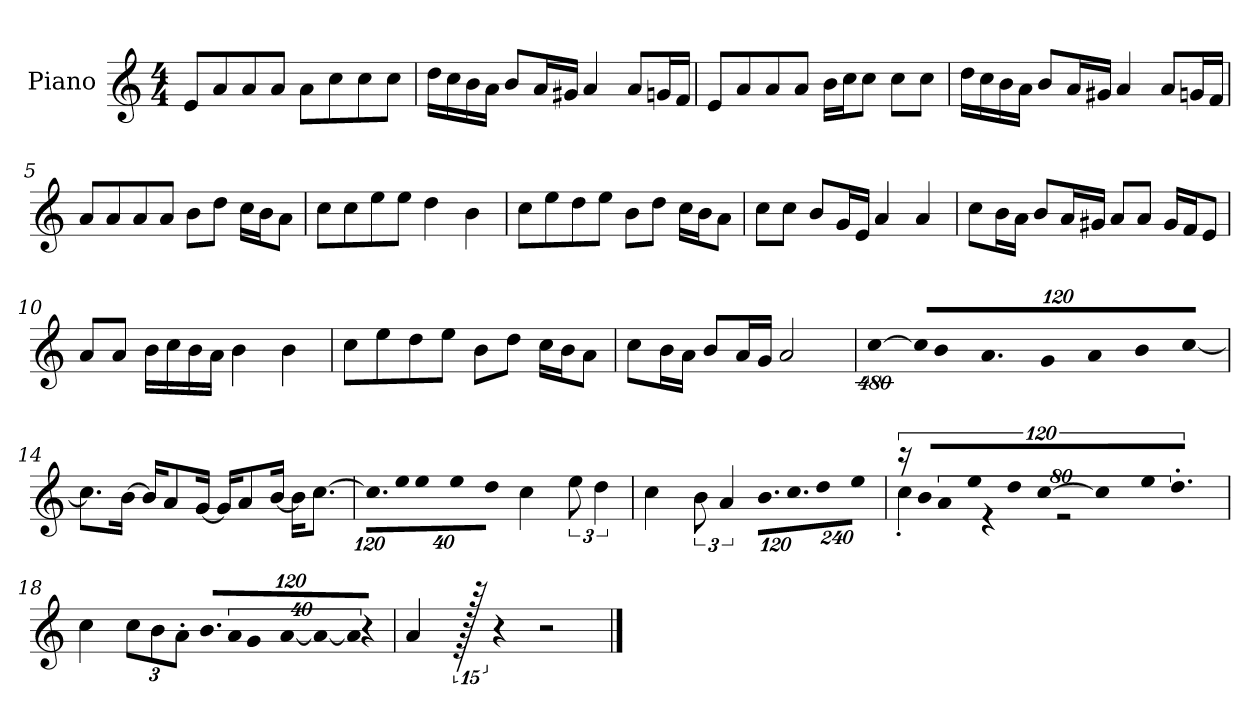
**kern
*part1
*staff1
*I"Piano
*I'P-no
*clefG2
*k[]
*M4/4
*MM90
=1
8e/L
8a/
8a/
8a/J
8a\L
8cc\
8cc\
8cc\J
=2
16dd\LL
16cc\
16b\
16a\JJ
8b/L
16a/L
16g#X/JJ
4a/
8a/L
16gn/L
16f/JJ
=3
8e/L
8a/
8a/
8a/J
16b\LL
16cc\J
8cc\J
8cc\L
8cc\J
=4
16dd\LL
16cc\
16b\
16a\JJ
8b/L
16a/L
16g#X/JJ
4a/
8a/L
16gn/L
16f/JJ
!!LO:LB:g=z
=5
8a/L
8a/
8a/
8a/J
8b\L
8dd\J
16cc\LL
16b\J
8a\J
=6
8cc\L
8cc\
8ee\
8ee\J
4dd\
4b\
=7
8cc\L
8ee\
8dd\
8ee\J
8b\L
8dd\J
16cc\LL
16b\J
8a\J
=8
8cc\L
8cc\J
8b/L
16g/L
16e/JJ
4a/
4a/
=9
8cc\L
16b\L
16a\JJ
8b/L
16a/L
16g#X/JJ
8a/L
8a/J
16g#/LL
16f/J
8e/J
!!LO:LB:g=z
=10
8a/L
8a/J
16b\LL
16cc\
16b\
16a\JJ
4b\
4b\
=11
8cc\L
8ee\
8dd\
8ee\J
8b\L
8dd\J
16cc\LL
16b\J
8a\J
=12
8cc\L
16b\L
16a\JJ
8b/L
16a/L
16g/JJ
2a/
=13
!LO:N:vis=4
[1920%427cc\
!LO:N:vis=16
1920%107cc/KL]
!LO:N:vis=8
640%71b/
9.a/
!LO:N:vis=8
640%71g/
!LO:N:vis=8
640%71a/
!LO:N:vis=8
640%71b/
!LO:N:vis=8
[640%71cc/J
=14
8.cc\L]
[16b\Jk
16b/KL]
8a/
[16g/Jk
16g/KL]
8a/
[16b/Jk
16b\KL]
[8.cc\J
!!LO:LB:g=z
=15
*Xbrackettup
!LO:N:vis=16.
960%103cc\LL]
!LO:N:vis=32
640%23ee\K
!LO:N:vis=16
1920%137ee\J
!LO:N:vis=8
960%137ee\
!LO:N:vis=8
960%137dd\J
4cc\
*brackettup
12ee\
6dd\
=16
4cc\
12b\
6a/
*Xbrackettup
!LO:N:vis=16.
960%103b\LL
!LO:N:vis=16.
960%103cc\J
!LO:N:vis=8
960%137dd\
!LO:N:vis=8
960%137ee\J
=17
*brackettup
!LO:N:vis=16
*^
1920%107r	4cc'\
!LO:N:vis=16	!
1920%107b/KL	.
!LO:N:vis=8	!
640%71a/	.
!LO:N:vis=8	!
640%71ee/	.
.	4r
!LO:N:vis=8	!
640%71dd/J	.
!LO:N:vis=4	!
[1920%427cc/	.
.	2r
!LO:N:vis=16	!
1920%107cc/KL]	.
!LO:N:vis=8	!
640%71ee/	.
9.dd'/J	.
*v	*v
=18
4cc\
*Xbrackettup
12cc\L
12b\
12a'\J
*brackettup
!LO:N:vis=16.
960%103b/LL
!LO:N:vis=32
640%23a/K
!LO:N:vis=16
1920%137g/
!LO:N:vis=16
[1920%137a/J
!LO:N:vis=8
960%137a/_
!LO:N:vis=32
640%23a/Jkk]
480%17r
=19
4a/
1920r
4r
2r
==
*-
